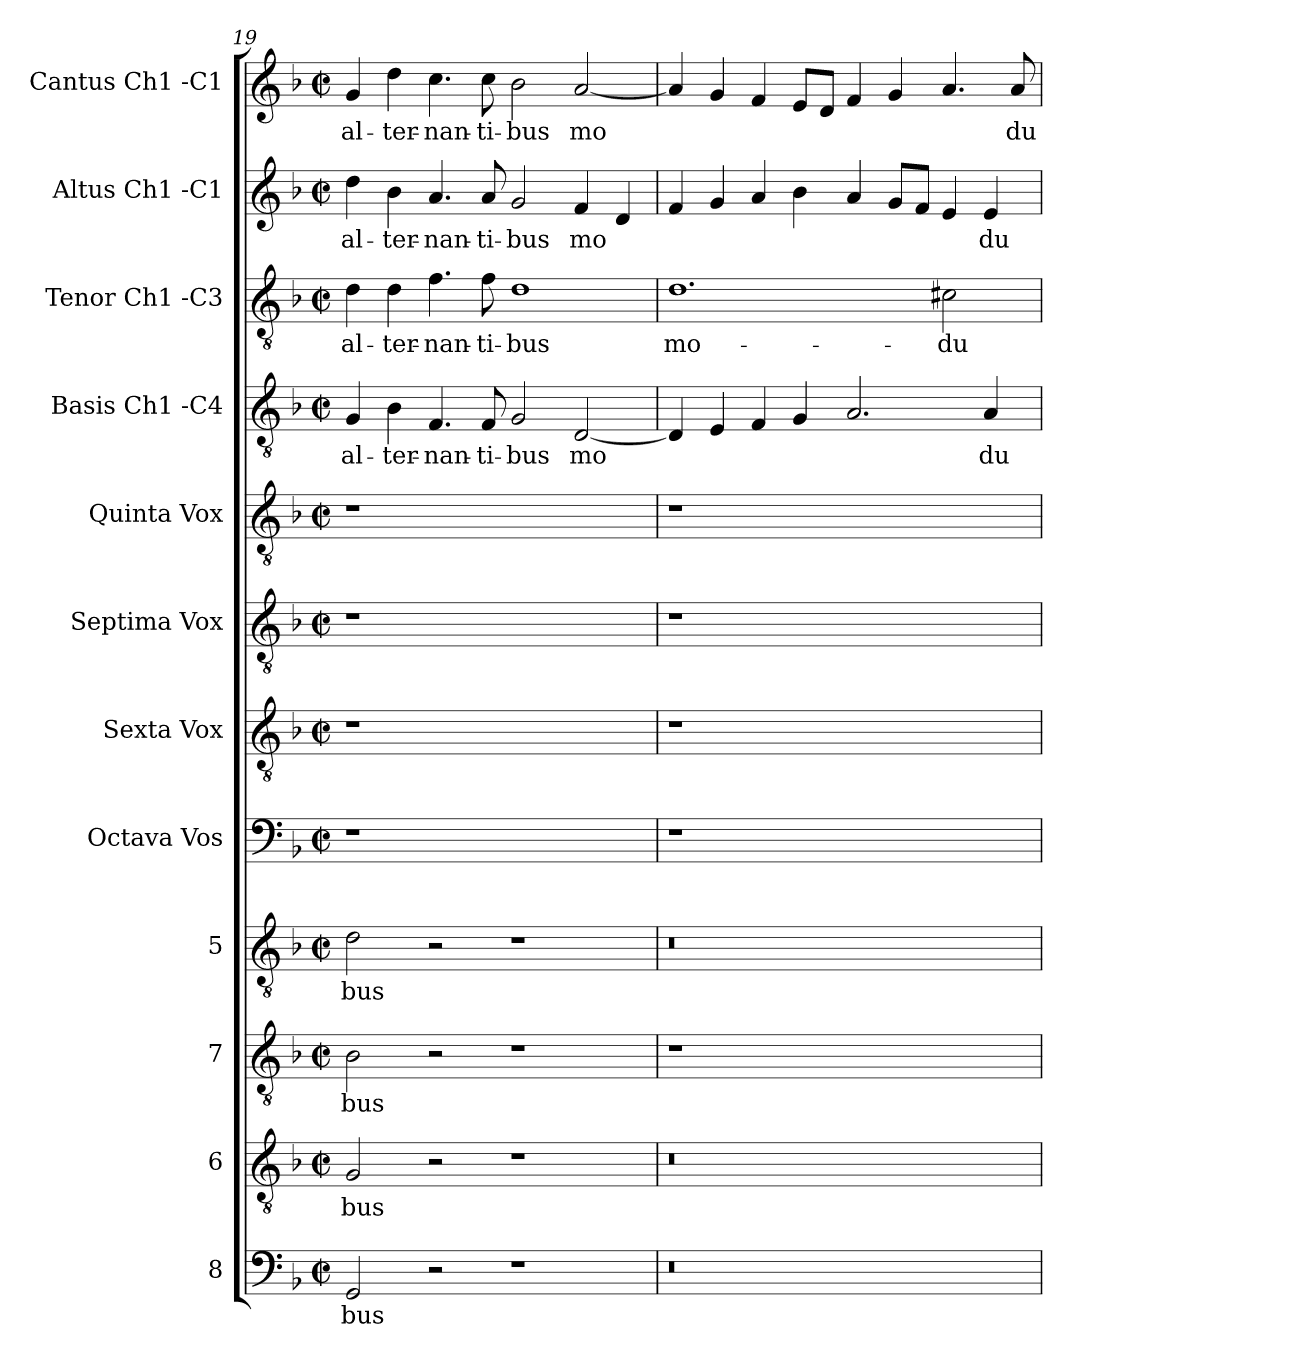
**kern	**text	**kern	**text	**kern	**text	**kern	**text	**kern	**kern	**kern	**kern	**kern	**text	**kern	**text	**kern	**text	**kern	**text
*part12	*part12	*part11	*part11	*part10	*part10	*part9	*part9	*part8	*part7	*part6	*part5	*part4	*part4	*part3	*part3	*part2	*part2	*part1	*part1
*staff12	*staff12	*staff11	*staff11	*staff10	*staff10	*staff9	*staff9	*staff8	*staff7	*staff6	*staff5	*staff4	*staff4	*staff3	*staff3	*staff2	*staff2	*staff1	*staff1
*I"8	*	*I"6	*	*I"7	*	*I"5	*	*I"Octava  Vos	*I"Sexta  Vox	*I"Septima  Vox	*I"Quinta  Vox	*I"Basis  Ch1 -C4	*	*I"Tenor  Ch1 -C3	*	*I"Altus  Ch1 -C1	*	*I"Cantus  Ch1 -C1	*
*	*	*	*	*	*	*	*	*	*	*	*	*I'B	*	*I'T	*	*I'A	*	*I'C	*
*clefF4	*	*clefGv2	*	*clefGv2	*	*clefGv2	*	*clefF4	*clefGv2	*clefGv2	*clefGv2	*clefGv2	*	*clefGv2	*	*clefG2	*	*clefG2	*
*k[b-]	*	*k[b-]	*	*k[b-]	*	*k[b-]	*	*k[b-]	*k[b-]	*k[b-]	*k[b-]	*k[b-]	*	*k[b-]	*	*k[b-]	*	*k[b-]	*
*F:	*	*F:	*	*F:	*	*F:	*	*F:	*F:	*F:	*F:	*F:	*	*F:	*	*F:	*	*F:	*
*M2/2	*	*M2/2	*	*M2/2	*	*M2/2	*	*M2/2	*M2/2	*M2/2	*M2/2	*M2/2	*	*M2/2	*	*M2/2	*	*M2/2	*
*met(c|)	*	*met(c|)	*	*met(c|)	*	*met(c|)	*	*met(c|)	*met(c|)	*met(c|)	*met(c|)	*met(c|)	*	*met(c|)	*	*met(c|)	*	*met(c|)	*
=19	=19	=19	=19	=19	=19	=19	=19	=19	=19	=19	=19	=19	=19	=19	=19	=19	=19	=19	=19
!	!LO:LY:b:cj	!	!LO:LY:b:cj	!	!LO:LY:b:cj	!	!LO:LY:b:cj	!	!	!	!	!	!LO:LY:b:cj	!	!LO:LY:b:cj	!	!LO:LY:b:cj	!	!LO:LY:b:cj
2GG/	-bus	2G/	-bus	2B-\	-bus	2d\	-bus	1r	1r	1r	1r	4G/	al-	4d\	al-	4dd\	al-	4g/	al-
!	!	!	!	!	!	!	!	!	!	!	!	!	!LO:LY:b:cj	!	!LO:LY:b:cj	!	!LO:LY:b:cj	!	!LO:LY:b:cj
.	.	.	.	.	.	.	.	.	.	.	.	4B-\	-ter-	4d\	-ter-	4b-\	-ter-	4dd\	-ter-
!	!	!	!	!	!	!	!	!	!	!	!	!	!LO:LY:b:cj	!	!LO:LY:b:cj	!	!LO:LY:b:cj	!	!LO:LY:b:cj
2r	.	2r	.	2r	.	2r	.	.	.	.	.	4.F/	-nan-	4.f\	-nan-	4.a/	-nan-	4.cc\	-nan-
!	!	!	!	!	!	!	!	!	!	!	!	!	!LO:LY:b:cj	!	!LO:LY:b:cj	!	!LO:LY:b:cj	!	!LO:LY:b:cj
.	.	.	.	.	.	.	.	.	.	.	.	8F/	-ti-	8f\	-ti-	8a/	-ti-	8cc\	-ti-
!	!	!	!	!	!	!	!	!	!	!	!	!	!LO:LY:b:cj	!	!LO:LY:b:cj	!	!LO:LY:b:cj	!	!LO:LY:b:cj
1r	.	1r	.	1r	.	1r	.	1ryy	1ryy	1ryy	1ryy	2G/	-bus	1d	-bus	2g/	-bus	2b-\	-bus
!	!	!	!	!	!	!	!	!	!	!	!	!	!LO:LY:b:cj	!	!	!	!LO:LY:b:cj	!	!LO:LY:b:cj
.	.	.	.	.	.	.	.	.	.	.	.	[<2D/	mo-	.	.	4f/	mo-	[<2a/	mo-
!	!	!	!	!	!	!	!	!	!	!	!	!	!	!	!	!	!LO:LY:b:cj	!	!
.	.	.	.	.	.	.	.	.	.	.	.	.	.	.	.	4d/	--	.	.
=20	=20	=20	=20	=20	=20	=20	=20	=20	=20	=20	=20	=20	=20	=20	=20	=20	=20	=20	=20
!	!	!	!	!	!	!	!	!	!	!	!	!	!LO:LY:b:cj	!	!LO:LY:b:cj	!	!LO:LY:b:cj	!	!LO:LY:b:cj
0r	.	0r	.	1r	.	0r	.	1r	1r	1r	1r	4D/]	--	1.d	mo-	4f/	--	4a/]	--
!	!	!	!	!	!	!	!	!	!	!	!	!	!LO:LY:b:cj	!	!	!	!LO:LY:b:cj	!	!LO:LY:b:cj
.	.	.	.	.	.	.	.	.	.	.	.	4E/	--	.	.	4g/	--	4g/	--
!	!	!	!	!	!	!	!	!	!	!	!	!	!LO:LY:b:cj	!	!	!	!LO:LY:b:cj	!	!LO:LY:b:cj
.	.	.	.	.	.	.	.	.	.	.	.	4F/	--	.	.	4a/	--	4f/	--
!	!	!	!	!	!	!	!	!	!	!	!	!	!LO:LY:b:cj	!	!	!	!LO:LY:b:cj	!	!LO:LY:b:cj
.	.	.	.	.	.	.	.	.	.	.	.	4G/	--	.	.	4b-\	--	8e/L	--
!	!	!	!	!	!	!	!	!	!	!	!	!	!	!	!	!	!	!	!LO:LY:b:cj
.	.	.	.	.	.	.	.	.	.	.	.	.	.	.	.	.	.	8d/J	--
!	!	!	!	!	!	!	!	!	!	!	!	!	!LO:LY:b:cj	!	!	!	!LO:LY:b:cj	!	!LO:LY:b:cj
.	.	.	.	1ryy	.	.	.	1ryy	1ryy	1ryy	1ryy	2.A/	--	.	.	4a/	--	4f/	--
!	!	!	!	!	!	!	!	!	!	!	!	!	!	!	!	!	!LO:LY:b:cj	!	!LO:LY:b:cj
.	.	.	.	.	.	.	.	.	.	.	.	.	.	.	.	8g/L	--	4g/	--
!	!	!	!	!	!	!	!	!	!	!	!	!	!	!	!	!	!LO:LY:b:cj	!	!
.	.	.	.	.	.	.	.	.	.	.	.	.	.	.	.	8f/J	--	.	.
!	!	!	!	!	!	!	!	!	!	!	!	!	!	!	!LO:LY:b:cj	!	!LO:LY:b:cj	!	!LO:LY:b:cj
.	.	.	.	.	.	.	.	.	.	.	.	.	.	2c#X\	-du-	4e/	--	4.a/	--
!	!	!	!	!	!	!	!	!	!	!	!	!	!LO:LY:b:cj	!	!	!	!LO:LY:b:cj	!	!
.	.	.	.	.	.	.	.	.	.	.	.	4A/	-du-	.	.	4e/	-du-	.	.
!	!	!	!	!	!	!	!	!	!	!	!	!	!	!	!	!	!	!	!LO:LY:b:cj
.	.	.	.	.	.	.	.	.	.	.	.	.	.	.	.	.	.	8a/	-du-
=	=	=	=	=	=	=	=	=	=	=	=	=	=	=	=	=	=	=	=
*-	*-	*-	*-	*-	*-	*-	*-	*-	*-	*-	*-	*-	*-	*-	*-	*-	*-	*-	*-
